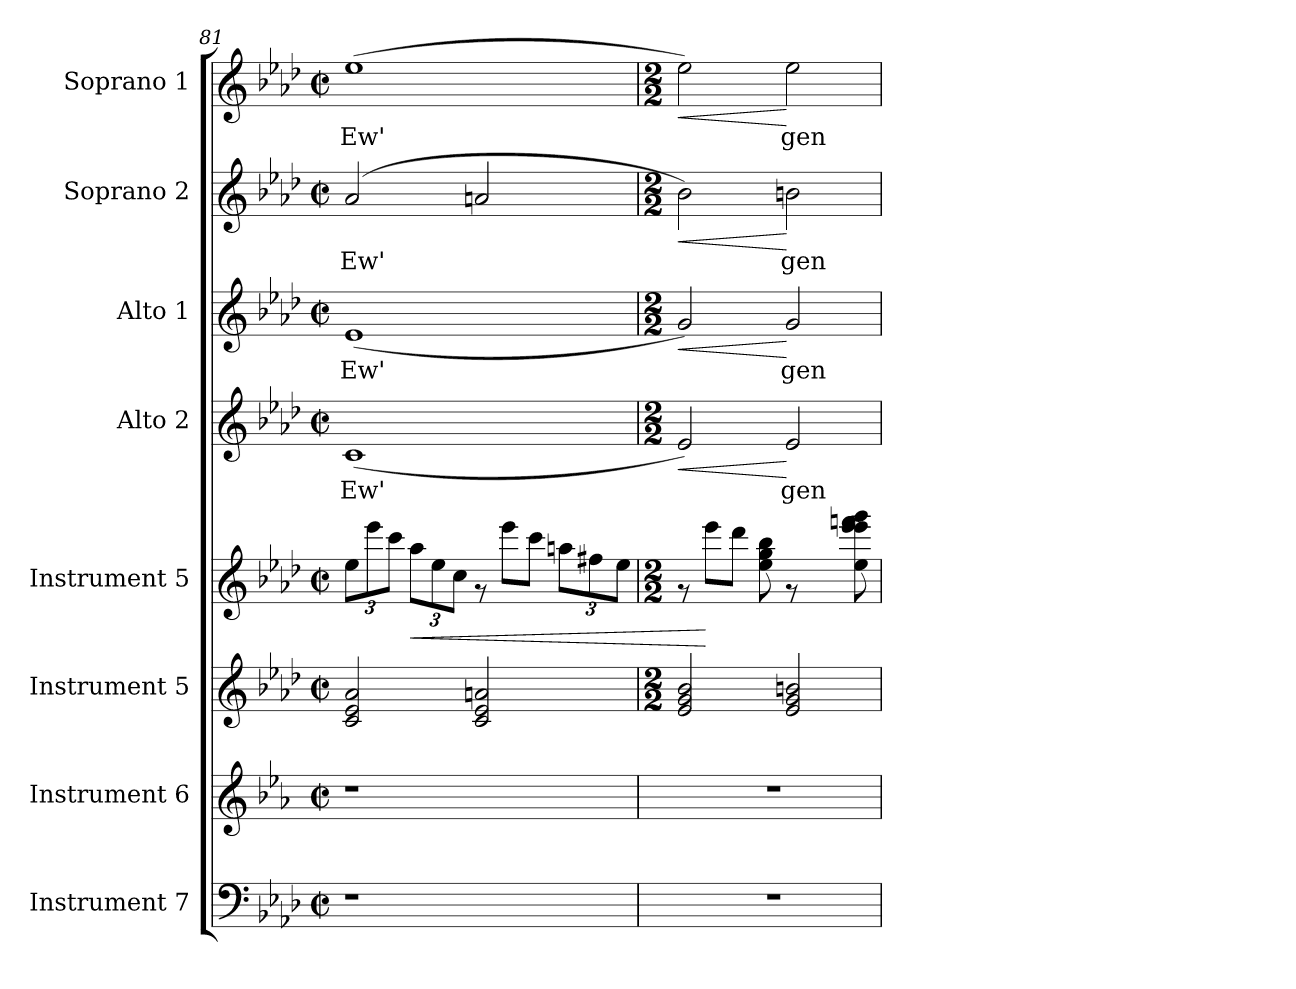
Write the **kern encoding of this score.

**kern	**kern	**kern	**kern	**dynam	**kern	**text	**dynam	**kern	**text	**dynam	**kern	**text	**dynam	**kern	**text	**dynam
*part8	*part7	*part6	*part5	*part5	*part4	*part4	*part4	*part3	*part3	*part3	*part2	*part2	*part2	*part1	*part1	*part1
*staff8	*staff7	*staff6	*staff5	*staff5	*staff4	*staff4	*staff4	*staff3	*staff3	*staff3	*staff2	*staff2	*staff2	*staff1	*staff1	*staff1
*I"Instrument 7	*I"Instrument 6	*I"Instrument 5	*I"Instrument 5	*	*I"Alto 2	*	*	*I"Alto 1	*	*	*I"Soprano 2	*	*	*I"Soprano 1	*	*
*clefF4	*clefG2	*clefG2	*clefG2	*	*clefG2	*	*	*clefG2	*	*	*clefG2	*	*	*clefG2	*	*
*k[b-e-a-d-]	*k[b-e-a-]	*k[b-e-a-d-]	*k[b-e-a-d-]	*	*k[b-e-a-d-]	*	*	*k[b-e-a-d-]	*	*	*k[b-e-a-d-]	*	*	*k[b-e-a-d-]	*	*
*A-:	*E-:	*A-:	*A-:	*	*A-:	*	*	*A-:	*	*	*A-:	*	*	*A-:	*	*
*M2/2	*M2/2	*M2/2	*M2/2	*	*M2/2	*	*	*M2/2	*	*	*M2/2	*	*	*M2/2	*	*
*met(c|)	*met(c|)	*met(c|)	*met(c|)	*	*met(c|)	*	*	*met(c|)	*	*	*met(c|)	*	*	*met(c|)	*	*
*	*	*	*Xbrackettup	*	*	*	*	*	*	*	*	*	*	*	*	*
=81	=81	=81	=81	=81	=81	=81	=81	=81	=81	=81	=81	=81	=81	=81	=81	=81
!	!	!	!	!	!	!LO:LY:b:cj	!	!	!LO:LY:b:cj	!	!	!LO:LY:b:cj	!	!	!LO:LY:b:cj	!
1r	1r	2e-/ 2c/ 2a-/	12ee-\L	.	(<1c	Ew'-	.	(<1e-	Ew'-	.	(>2a-/	Ew'-	.	(>1ee-	Ew'-	.
.	.	.	12eee-\	.	.	.	.	.	.	.	.	.	.	.	.	.
.	.	.	12ccc\J	.	.	.	.	.	.	.	.	.	.	.	.	.
!	!	!	!	!LO:HP:b	!	!	!	!	!	!	!	!	!	!	!	!
.	.	.	12aa-\L	<	.	.	.	.	.	.	.	.	.	.	.	.
.	.	.	12ee-\	.	.	.	.	.	.	.	.	.	.	.	.	.
.	.	.	12cc\J	.	.	.	.	.	.	.	.	.	.	.	.	.
!	!	!	!	!	!	!	!	!	!	!	!	!LO:LY:b:cj	!	!	!	!
.	.	2e-/ 2c/ 2an/	8rf	.	.	.	.	.	.	.	2an/	--	.	.	.	.
.	.	.	8eee-\L	.	.	.	.	.	.	.	.	.	.	.	.	.
.	.	.	8ccc\J	.	.	.	.	.	.	.	.	.	.	.	.	.
.	.	.	12aan\L	.	.	.	.	.	.	.	.	.	.	.	.	.
.	.	.	12ff#X\	.	.	.	.	.	.	.	.	.	.	.	.	.
8ryy	8ryy	8ryy	.	.	8ryy	.	.	8ryy	.	.	8ryy	.	.	8ryy	.	.
.	.	.	12ee-\J	.	.	.	.	.	.	.	.	.	.	.	.	.
=82	=82	=82	=82	=82	=82	=82	=82	=82	=82	=82	=82	=82	=82	=82	=82	=82
*	*	*M2/2	*M2/2	*	*M2/2	*	*	*M2/2	*	*	*M2/2	*	*	*M2/2	*	*
!	!	!	!	!	!	!LO:LY:b:cj	!LO:HP:b	!	!LO:LY:b:cj	!LO:HP:b	!	!LO:LY:b:cj	!LO:HP:b	!	!LO:LY:b:cj	!LO:HP:b
1r	1r	2g/ 2e-/ 2b-/	8rf	.	2e-/)	--	<	2g/)	--	<	2b-\)	--	<	2ee-\)	--	<
.	.	.	8eee-\L	[	.	.	.	.	.	.	.	.	.	.	.	.
.	.	.	8ddd-\J	.	.	.	.	.	.	.	.	.	.	.	.	.
.	.	.	8bb-\ 8gg\ 8ee-\	.	.	.	.	.	.	.	.	.	.	.	.	.
!	!	!	!	!	!	!LO:LY:b:cj	!	!	!LO:LY:b:cj	!	!	!LO:LY:b:cj	!	!	!LO:LY:b:cj	!
.	.	2bn/ 2g/ 2e-/	8rf	.	2e-/	-gen	[	2g/	-gen	[	2bn\	-gen	[	2ee-\	-gen	[
.	.	.	4ryy	.	.	.	.	.	.	.	.	.	.	.	.	.
.	.	.	8fffn\ 8eee-\ 8eee-\ 8ee-\ 8ggg\	.	.	.	.	.	.	.	.	.	.	.	.	.
=	=	=	=	=	=	=	=	=	=	=	=	=	=	=	=	=
*-	*-	*-	*-	*-	*-	*-	*-	*-	*-	*-	*-	*-	*-	*-	*-	*-
